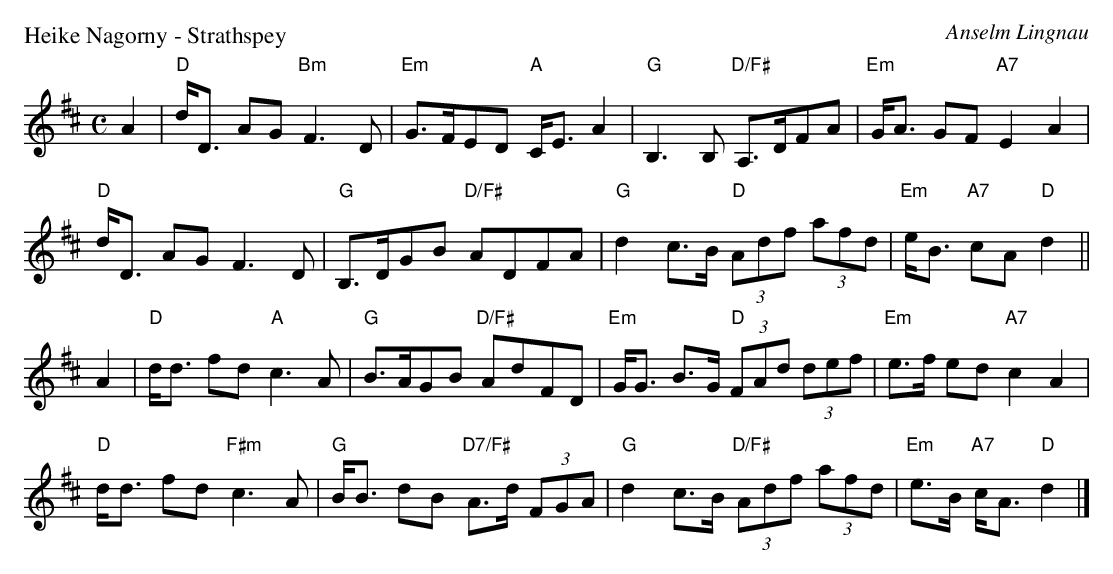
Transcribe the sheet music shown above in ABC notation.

X:1
P:Heike Nagorny - Strathspey
C:Anselm Lingnau
M:C
K:D
A2|"D"d<D AG "Bm"F3 D|"Em"G>FED "A"C<E A2|\
 "G"B,3 B, "D/F#"A,>DFA|"Em"G<A GF "A7"E2 A2|
 "D"d<D AG F3 D|"G"B,>DGB "D/F#"ADFA|\
 "G"d2 c>B "D"(3Adf (3afd|"Em"e<B "A7"cA "D"d2||
A2|"D"d<d fd "A"c3 A|"G"B>AGB "D/F#"AdFD|\
 "Em"G<G B>G "D"(3FAd (3def|"Em"e>f ed "A7"c2 A2|
 "D"d<d fd "F#m"c3 A|"G"B<B dB "D7/F#"A>d (3FGA|\
 "G"d2 c>B "D/F#"(3Adf (3afd|"Em"e>B "A7"c<A "D"d2|]
